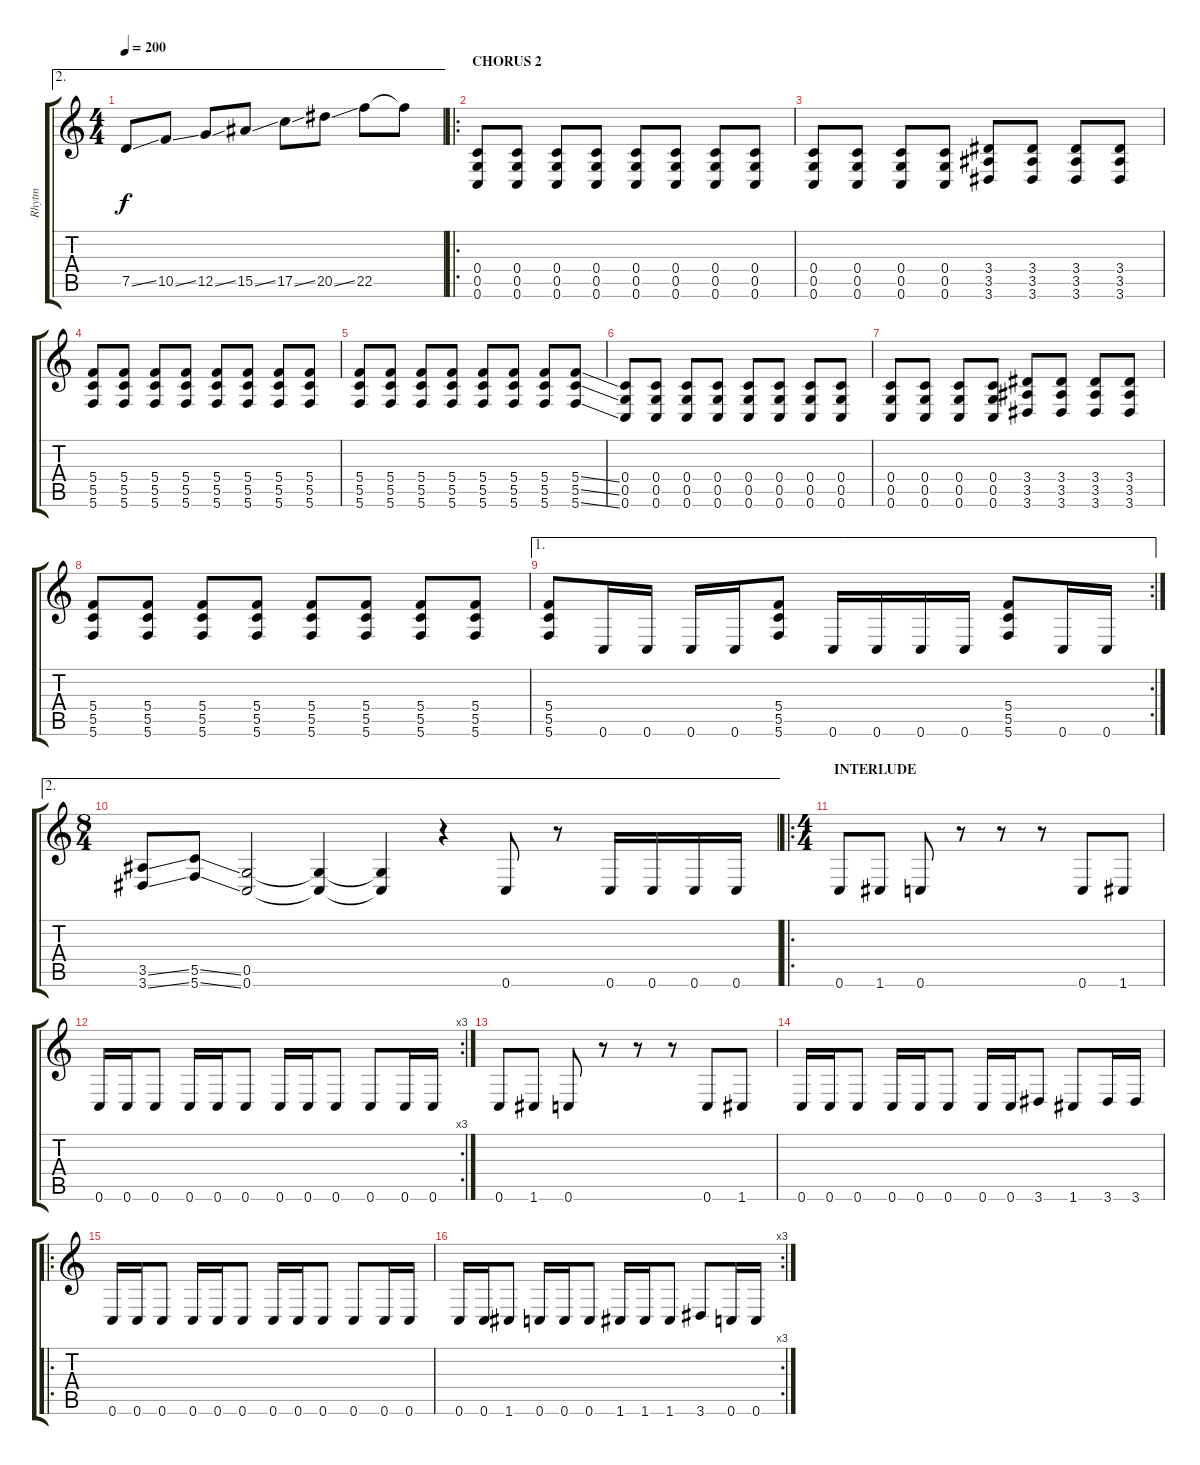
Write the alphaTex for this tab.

\track ("Rhytm" "Rhytm") {instrument distortionguitar}
\staff {score tabs}
\tuning (D4 A3 F3 C3 G2 C2) {hide}
\ae 2
\ts (4 4)
\tempo 200
\clef g2
\ks c
7.5{ss}.8{dy f} 10.5{ss}.8 12.5{ss}.8 15.5{ss}.8 17.5{ss}.8 20.5{ss}.8 22.5.8 22.5{t}.8 |
\ro
\section ("" "CHORUS 2")
(0.4 0.5 0.6).8 (0.4 0.5 0.6).8 (0.4 0.5 0.6).8 (0.4 0.5 0.6).8 (0.4 0.5 0.6).8 (0.4 0.5 0.6).8 (0.4 0.5 0.6).8 (0.4 0.5 0.6).8 |
(0.4 0.5 0.6).8 (0.4 0.5 0.6).8 (0.4 0.5 0.6).8 (0.4 0.5 0.6).8 (3.4 3.5 3.6).8 (3.4 3.5 3.6).8 (3.4 3.5 3.6).8 (3.4 3.5 3.6).8 |
(5.4 5.5 5.6).8 (5.4 5.5 5.6).8 (5.4 5.5 5.6).8 (5.4 5.5 5.6).8 (5.4 5.5 5.6).8 (5.4 5.5 5.6).8 (5.4 5.5 5.6).8 (5.4 5.5 5.6).8 |
(5.4 5.5 5.6).8 (5.4 5.5 5.6).8 (5.4 5.5 5.6).8 (5.4 5.5 5.6).8 (5.4 5.5 5.6).8 (5.4 5.5 5.6).8 (5.4 5.5 5.6).8 (5.4{ss} 5.5{ss} 5.6{ss}).8 |
(0.4 0.5 0.6).8 (0.4 0.5 0.6).8 (0.4 0.5 0.6).8 (0.4 0.5 0.6).8 (0.4 0.5 0.6).8 (0.4 0.5 0.6).8 (0.4 0.5 0.6).8 (0.4 0.5 0.6).8 |
(0.4 0.5 0.6).8 (0.4 0.5 0.6).8 (0.4 0.5 0.6).8 (0.4 0.5 0.6).8 (3.4 3.5 3.6).8 (3.4 3.5 3.6).8 (3.4 3.5 3.6).8 (3.4 3.5 3.6).8 |
(5.4 5.5 5.6).8 (5.4 5.5 5.6).8 (5.4 5.5 5.6).8 (5.4 5.5 5.6).8 (5.4 5.5 5.6).8 (5.4 5.5 5.6).8 (5.4 5.5 5.6).8 (5.4 5.5 5.6).8 |
\ae 1
\rc 2
(5.4 5.5 5.6).8 0.6.16 0.6.16 0.6.16 0.6.16 (5.4 5.5 5.6).8 0.6.16 0.6.16 0.6.16 0.6.16 (5.4 5.5 5.6).8 0.6.16 0.6.16 |
\ae 2
\ts (8 4)
(3.5{ss} 3.6{ss}).8 (5.5{ss} 5.6{ss}).8 (0.5 0.6).2 (0.5{t} 0.6{t}).4 (0.5{t} 0.6{t}).4 r.4 0.6.8 r.8 0.6.16 0.6.16 0.6.16 0.6.16 |
\ro
\ts (4 4)
\section ("" "INTERLUDE")
0.6.8 1.6.8 0.6.8 r.8 r.8 r.8 0.6.8 1.6.8 |
\rc 3
0.6.16 0.6.16 0.6.8 0.6.16 0.6.16 0.6.8 0.6.16 0.6.16 0.6.8 0.6.8 0.6.16 0.6.16 |
0.6.8 1.6.8 0.6.8 r.8 r.8 r.8 0.6.8 1.6.8 |
0.6.16 0.6.16 0.6.8 0.6.16 0.6.16 0.6.8 0.6.16 0.6.16 3.6.8 1.6.8 3.6.16 3.6.16 |
\ro
0.6.16 0.6.16 0.6.8 0.6.16 0.6.16 0.6.8 0.6.16 0.6.16 0.6.8 0.6.8 0.6.16 0.6.16 |
\rc 3
0.6.16 0.6.16 1.6.8 0.6.16 0.6.16 0.6.8 1.6.16 1.6.16 1.6.8 3.6.8 0.6.16 0.6.16
